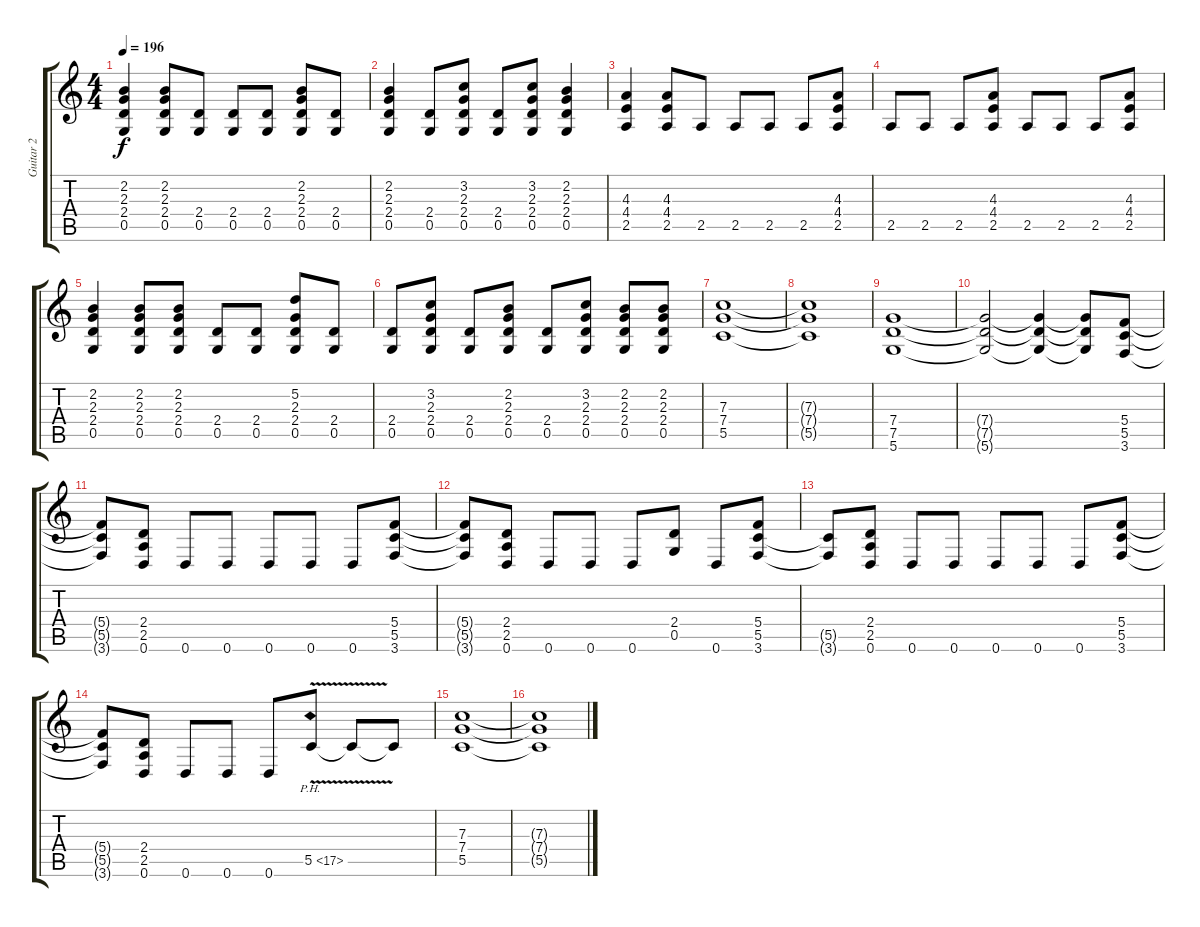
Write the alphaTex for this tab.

\track ("Guitar 2" "Guitar 2") {instrument distortionguitar}
\staff {score tabs}
\tuning (D4 A3 F3 C3 G2 D2) {hide}
\ts (4 4)
\tempo 196
\clef g2
\ks c
(2.2 2.3 2.4 0.5).4{dy f} (2.2 2.3 2.4 0.5).8 (2.4 0.5).8 (2.4 0.5).8 (2.4 0.5).8 (2.2 2.3 2.4 0.5).8 (2.4 0.5).8 |
(2.2 2.3 2.4 0.5).4 (2.4 0.5).8 (3.2 2.3 2.4 0.5).8 (2.4 0.5).8 (3.2 2.3 2.4 0.5).8 (2.2 2.3 2.4 0.5).4 |
(4.3 4.4 2.5).4 (4.3 4.4 2.5).8 2.5.8 2.5.8 2.5.8 2.5.8 (4.3 4.4 2.5).8 |
2.5.8 2.5.8 2.5.8 (4.3 4.4 2.5).8 2.5.8 2.5.8 2.5.8 (4.3 4.4 2.5).8 |
(2.2 2.3 2.4 0.5).4 (2.2 2.3 2.4 0.5).8 (2.2 2.3 2.4 0.5).8 (2.4 0.5).8 (2.4 0.5).8 (5.2 2.3 2.4 0.5).8 (2.4 0.5).8 |
(2.4 0.5).8 (3.2 2.3 2.4 0.5).8 (2.4 0.5).8 (2.2 2.3 2.4 0.5).8 (2.4 0.5).8 (3.2 2.3 2.4 0.5).8 (2.2 2.3 2.4 0.5).8 (2.2 2.3 2.4 0.5).8 |
(7.3 7.4 5.5).1 |
(7.3{t} 7.4{t} 5.5{t}).1 |
(7.4 7.5 5.6).1 |
(7.4{t} 7.5{t} 5.6{t}).2 (7.4{t} 7.5{t} 5.6{t}).4 (7.4{t} 7.5{t} 5.6{t}).8 (5.4 5.5 3.6).8 |
(5.4{t} 5.5{t} 3.6{t}).8 (2.4 2.5 0.6).8 0.6.8 0.6.8 0.6.8 0.6.8 0.6.8 (5.4 5.5 3.6).8 |
(5.4{t} 5.5{t} 3.6{t}).8 (2.4 2.5 0.6).8 0.6.8 0.6.8 0.6.8 (2.4 0.5).8 0.6.8 (5.4 5.5 3.6).8 |
(5.5{t} 3.6{t}).8 (2.4 2.5 0.6).8 0.6.8 0.6.8 0.6.8 0.6.8 0.6.8 (5.4 5.5 3.6).8 |
(5.4{t} 5.5{t} 3.6{t}).8 (2.4 2.5 0.6).8 0.6.8 0.6.8 0.6.8 5.5{ph 12 v}.8 5.5{t}.8 5.5{t}.8 |
(7.3 7.4 5.5).1 |
(7.3{t} 7.4{t} 5.5{t}).1
